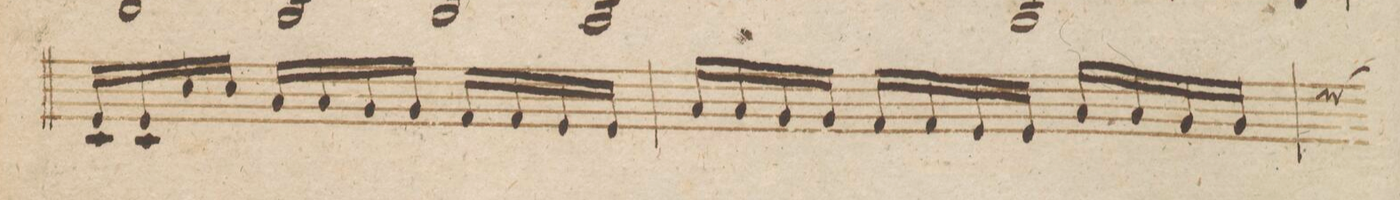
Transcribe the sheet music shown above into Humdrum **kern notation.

**kern	**dynam
*I"Violino 2do	*
*clefG2	*
*k[b-]	*
*met(c|)	*
*M3/4	*
16c/LL 16e	.
16c/ 16e	.
16cc/	.
16cc/JJ	.
16a/LL	.
16a/	.
16g/	.
16g/JJ	.
16f/LL	.
16f/	.
16e/	.
16e/JJ	.
=176	=176
16a/LL	.
16a/	.
16g/	.
16g/JJ	.
16f/LL	.
16f/	.
16e/	.
16e/JJ	.
16a/LL	.
16a/	.
16g/	.
16g/JJ	.
*custos:ee	*
=177	=177
*-	*-
